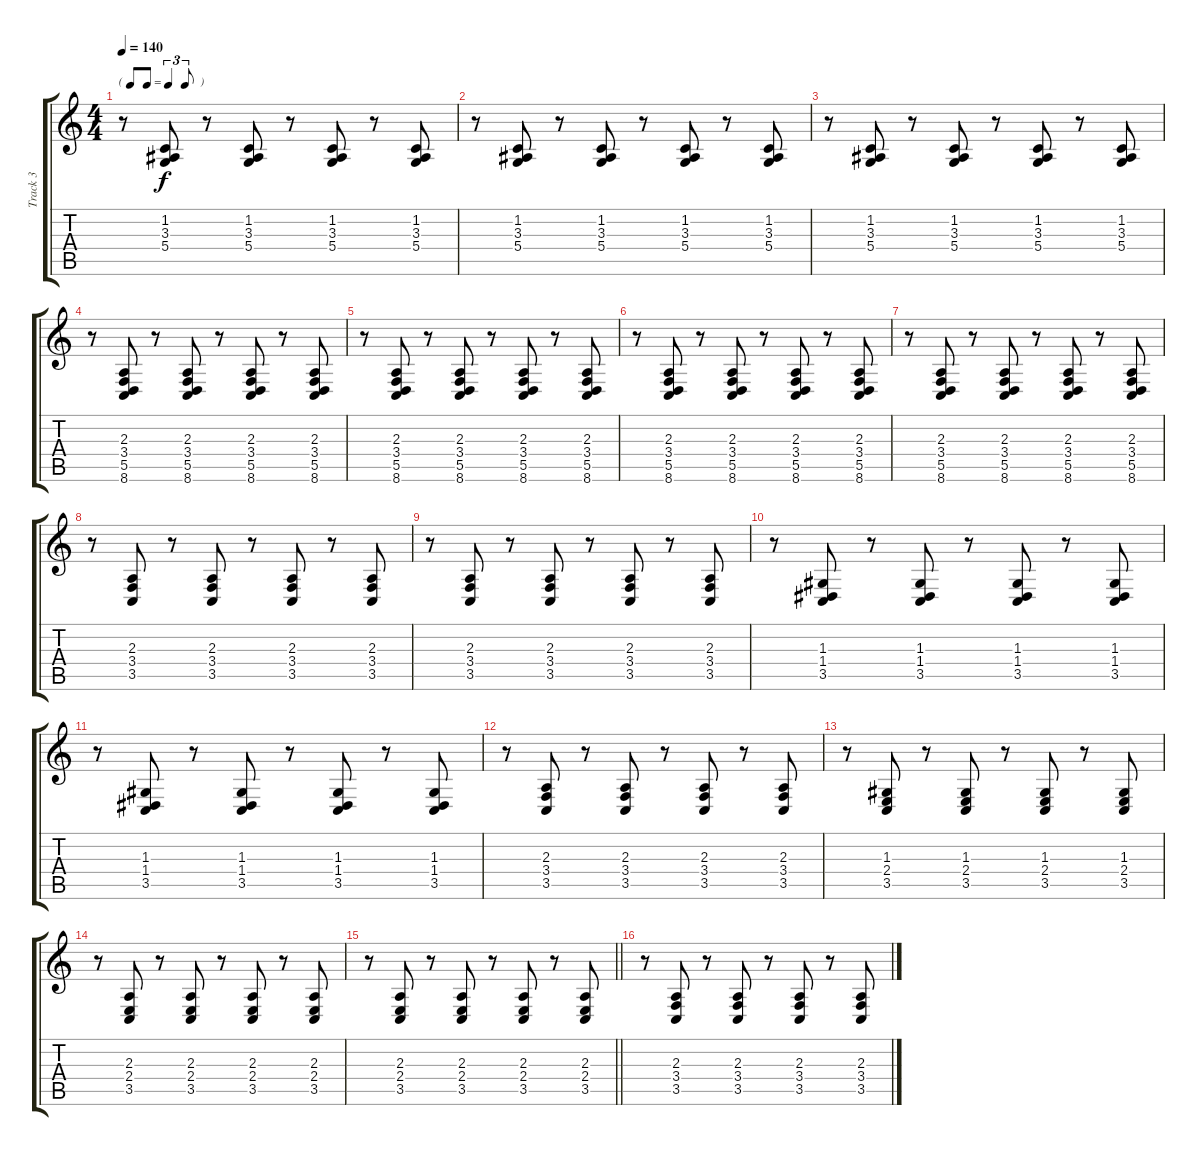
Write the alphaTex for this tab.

\track ("Track 3" "Track 3") {instrument electricpiano2}
\staff {score tabs}
\tuning (E4 B3 G3 D3 A2 E2) {hide}
\ts (4 4)
\tf triplet8th
\tempo 140
\clef g2
\ks c
r.8{dy f} (1.2 3.3 5.4).8 r.8 (1.2 3.3 5.4).8 r.8 (1.2 3.3 5.4).8 r.8 (1.2 3.3 5.4).8 |
r.8 (1.2 3.3 5.4).8 r.8 (1.2 3.3 5.4).8 r.8 (1.2 3.3 5.4).8 r.8 (1.2 3.3 5.4).8 |
r.8 (1.2 3.3 5.4).8 r.8 (1.2 3.3 5.4).8 r.8 (1.2 3.3 5.4).8 r.8 (1.2 3.3 5.4).8 |
r.8 (2.3 3.4 5.5 8.6).8 r.8 (2.3 3.4 5.5 8.6).8 r.8 (2.3 3.4 5.5 8.6).8 r.8 (2.3 3.4 5.5 8.6).8 |
r.8 (2.3 3.4 5.5 8.6).8 r.8 (2.3 3.4 5.5 8.6).8 r.8 (2.3 3.4 5.5 8.6).8 r.8 (2.3 3.4 5.5 8.6).8 |
r.8 (2.3 3.4 5.5 8.6).8 r.8 (2.3 3.4 5.5 8.6).8 r.8 (2.3 3.4 5.5 8.6).8 r.8 (2.3 3.4 5.5 8.6).8 |
r.8 (2.3 3.4 5.5 8.6).8 r.8 (2.3 3.4 5.5 8.6).8 r.8 (2.3 3.4 5.5 8.6).8 r.8 (2.3 3.4 5.5 8.6).8 |
r.8 (2.3 3.4 3.5).8 r.8 (2.3 3.4 3.5).8 r.8 (2.3 3.4 3.5).8 r.8 (2.3 3.4 3.5).8 |
r.8 (2.3 3.4 3.5).8 r.8 (2.3 3.4 3.5).8 r.8 (2.3 3.4 3.5).8 r.8 (2.3 3.4 3.5).8 |
r.8 (1.3 1.4 3.5).8 r.8 (1.3 1.4 3.5).8 r.8 (1.3 1.4 3.5).8 r.8 (1.3 1.4 3.5).8 |
r.8 (1.3 1.4 3.5).8 r.8 (1.3 1.4 3.5).8 r.8 (1.3 1.4 3.5).8 r.8 (1.3 1.4 3.5).8 |
r.8 (2.3 3.4 3.5).8 r.8 (2.3 3.4 3.5).8 r.8 (2.3 3.4 3.5).8 r.8 (2.3 3.4 3.5).8 |
r.8 (1.3 2.4 3.5).8 r.8 (1.3 2.4 3.5).8 r.8 (1.3 2.4 3.5).8 r.8 (1.3 2.4 3.5).8 |
r.8 (2.3 2.4 3.5).8 r.8 (2.3 2.4 3.5).8 r.8 (2.3 2.4 3.5).8 r.8 (2.3 2.4 3.5).8 |
\barLineRight lightlight
r.8 (2.3 2.4 3.5).8 r.8 (2.3 2.4 3.5).8 r.8 (2.3 2.4 3.5).8 r.8 (2.3 2.4 3.5).8 |
r.8 (2.3 3.4 3.5).8 r.8 (2.3 3.4 3.5).8 r.8 (2.3 3.4 3.5).8 r.8 (2.3 3.4 3.5).8
